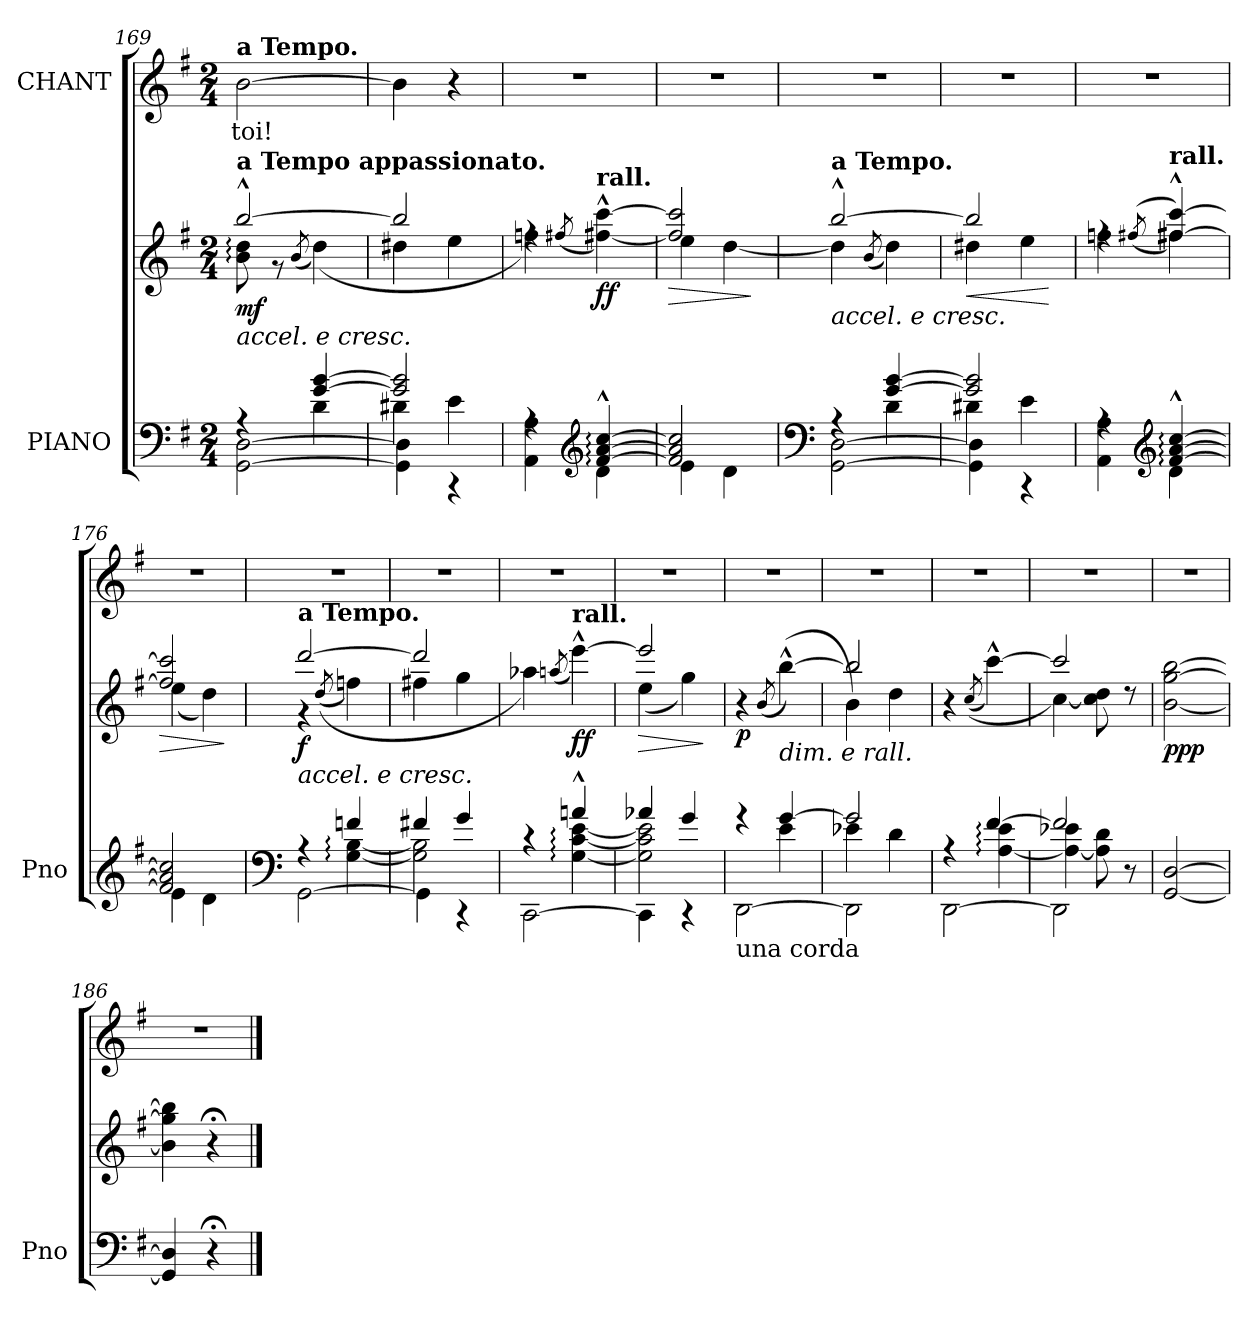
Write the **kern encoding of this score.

**kern	**kern	**dynam	**kern	**text
*part2	*part2	*part2	*part1	*part1
*staff3	*staff2	*staff2/3	*staff1	*staff1
*I"PIANO	*	*	*I"CHANT	*
*I'Pno	*	*	*	*
*clefF4	*clefG2	*	*clefG2	*
*k[f#]	*k[f#]	*	*k[f#]	*
*M2/4	*M2/4	*	*M2/4	*
*MM92	*MM92	*	*MM92	*
=169	=169	=169	=169	=169
*^	*^	*	*	*
*	*^	*	*	*	*	*
!	!	!	!	!	!	!LO:TX:a:B:t=a Tempo.	!
!	!	!	!LO:TX:a:B:t=a Tempo appassionato.	!	!	!	!
!	!	!	!LO:TX:b:i:t=accel.     e      cresc.	!	!	!	!
!	!	!	!	!	!LO:DY:b	!	!LO:LY:b
4rA	4rddyy	[2GG\ [2D\	[2bb^^/	8b\: 8dd\:	mf	[2b\	toi!
.	.	.	.	8r	.	.	.
.	.	.	.	(<8qb/	.	.	.
[4g/ [4b/	4d\	.	.	(<4dd\)	.	.	.
=170	=170	=170	=170	=170	=170	=170	=170
2g/] 2b/]	4d#X\	4GG\] 4D\]	2bb/]	4dd#X\	.	4b\]	.
.	4e\	4rCC	.	4ee\	.	4r	.
*	*v	*v	*	*	*	*	*
!!LO:LB:g=z
=171	=171	=171	=171	=171	=171	=171
*	*	*	*	*	*^	*
4rA	4AA\ 4A\	4rff	4ffn\)	.	2r	4ryy	.
*clefG2	*	*	*	*	*	*	*
*	*	*	*	*	*MM86	*	*
.	.	(<8qff#X/	.	.	.	.	.
!	!	!LO:TX:a:B:t=rall.	!	!	!	!	!
!	!	!	!	!LO:DY:b	!	!	!
[4f#/:^^ [4a/:^^ [4cc/:^^	4d\	[4ff#\^^ [4ccc\^^)	4rddyy	ff	.	4ryy	.
=172	=172	=172	=172	=172	=172	=172	=172
!	!	!	!	!LO:HP:b	!	!	!
*	*	*	*	*	*v	*v	*
2f#/] 2a/] 2cc/]	4e\	2ff#/] 2ccc/]	4ee\	>	2r	.
.	4d\	.	[4dd\	.	.	.
*v	*v	*	*	*	*	*
*	*v	*v	*	*	*
.	.	]	.	.
=173	=173	=173	=173	=173
*clefF4	*	*	*	*
*	*	*	*MM92	*
*^	*^	*	*	*
*	*^	*	*	*	*	*
!	!	!	!LO:TX:a:B:t=a Tempo.	!	!	!	!
!	!	!	!LO:TX:b:i:t=accel.    e    cresc.	!	!	!	!
4rA	4rddyy	[2GG\ [2D\	[2bb^^/	4dd\]	.	2r	.
.	.	.	.	(<8qb/	.	.	.
[4g/ [4b/	4d\	.	.	4dd\)	.	.	.
=174	=174	=174	=174	=174	=174	=174	=174
!	!	!	!	!	!LO:HP:b	!	!
2g/] 2b/]	4d#X\	4GG\] 4D\]	2bb/]	4dd#X\	<	2r	.
.	4e\	4rCC	.	4ee\	.	.	.
*v	*v	*v	*	*	*	*	*
*	*v	*v	*	*	*
.	.	[	.	.
=175	=175	=175	=175	=175
*^	*^	*	*^	*
4rA	4AA\ 4A\	4rff	4ffn\	.	2r	4ryy	.
*clefG2	*	*	*	*	*	*	*
*	*	*	*	*	*MM86	*	*
.	.	.	(<(<8qff#X/	.	.	.	.
!	!	!LO:TX:a:B:t=rall.	!	!	!	!	!
[4f#/:^^ [4a/:^^ [4cc/:^^	4d\	[4ff#X/^^ [4ccc/^^	4ff#\))	.	.	4ryy	.
=176	=176	=176	=176	=176	=176	=176	=176
!	!	!	!	!LO:HP:b	!	!	!
*	*	*	*	*	*v	*v	*
2f#/] 2a/] 2cc/]	4e\	2ff#/] 2ccc/]	(<4ee\	>	2r	.
.	4d\	.	4dd\)	.	.	.
*v	*v	*	*	*	*	*
*	*v	*v	*	*	*
.	.	]	.	.
=177	=177	=177	=177	=177
*clefF4	*	*	*	*
*	*	*	*MM92	*
*^	*^	*	*	*
*	*^	*	*	*	*	*
!	!	!	!LO:TX:a:B:t=a Tempo.	!	!	!	!
!	!	!	!LO:TX:b:i:t=accel.    e    cresc.	!	!	!	!
!	!	!	!	!	!LO:DY:b	!	!
4rA	4rddyy	[2GG\	[2ddd/	4r	f	2r	.
.	.	.	.	(<(<8qdd/	.	.	.
4fn/	[4G\: [4B\:	.	.	4ffn\)	.	.	.
=178	=178	=178	=178	=178	=178	=178	=178
4f#X/	2G\] 2B\]	4GG\]	2ddd/]	4ff#X\	.	2r	.
4g/	.	4rCC	.	4gg\	.	.	.
!!LO:LB:g=z
=179	=179	=179	=179	=179	=179	=179	=179
*	*	*	*	*	*	*^	*
4rc	4ryy	[2CC\	4rFyy	4aa-X\)	.	2r	4ryy	.
*	*	*	*	*	*	*MM88	*	*
.	.	.	(<8qaan/	.	.	.	.	.
!	!	!	!LO:TX:a:B:t=rall.	!	!	!	!	!
!	!	!	!	!	!LO:DY:b	!	!	!
4an^^/	[4G\: [4c\: [4e\:	.	[4eee^^\)	4rffyy	ff	.	4ryy	.
=180	=180	=180	=180	=180	=180	=180	=180	=180
!	!	!	!	!	!LO:HP:b	!	!	!
*	*	*	*	*	*	*v	*v	*
4a-X/	2G\] 2c\] 2e\]	4CC\]	2eee/]	(<4ee\	>	2r	.
4g/	.	4rCC	.	4gg\)	.	.	.
*v	*v	*v	*	*	*	*	*
*	*v	*v	*	*	*
.	.	]	.	.
=181	=181	=181	=181	=181
*^	*	*	*	*
*	*^	*	*	*	*
!LO:TX:b:t=una corda	!	!	!	!	!	!
!	!	!	!	!LO:DY:b	!	!
4rg	4rcyy	[2DD\	4r	p	2r	.
.	.	.	(<8qb/	.	.	.
!	!	!	!LO:TX:b:i:t=dim.  e  rall.	!	!	!
[4g/	4e:\	.	(>[4bb^^\)	.	.	.
=182	=182	=182	=182	=182	=182	=182
*	*	*	*^	*	*	*
2g/]	4e-X\	2DD\]	2bb/]	4b\)	.	2r	.
.	4d\	.	.	4dd\	.	.	.
*	*	*	*v	*v	*	*	*
=183	=183	=183	=183	=183	=183	=183
4rA	4rddyy	[2DD\	4r	.	2r	.
.	.	.	(<(<8qcc/	.	.	.
[4f#/	[4A\: 4e\:	.	[4ccc^^\)	.	.	.
=184	=184	=184	=184	=184	=184	=184
*	*	*	*^	*	*	*
2f#/]	4A\_ 4e-X\	2DD\]	2ccc/]	[4cc\)	.	2r	.
.	8A\] 8d\	.	.	8cc\] 8dd\	.	.	.
.	8r	.	.	8rdd	.	.	.
*	*v	*v	*	*	*	*	*
=185	=185	=185	=185	=185	=185	=185
!	!	!	!	!LO:DY:b	!	!
*v	*v	*	*	*	*	*
*	*v	*v	*	*	*
[2GG/ [2D/	[2b\ [2gg\ [2bb\	ppp	2r	.
=186	=186	=186	=186	=186
4GG/] 4D/]	4b\] 4gg\] 4bb\]	.	2r	.
4r;<	4r;<	.	.	.
==	==	==	==	==
*-	*-	*-	*-	*-
